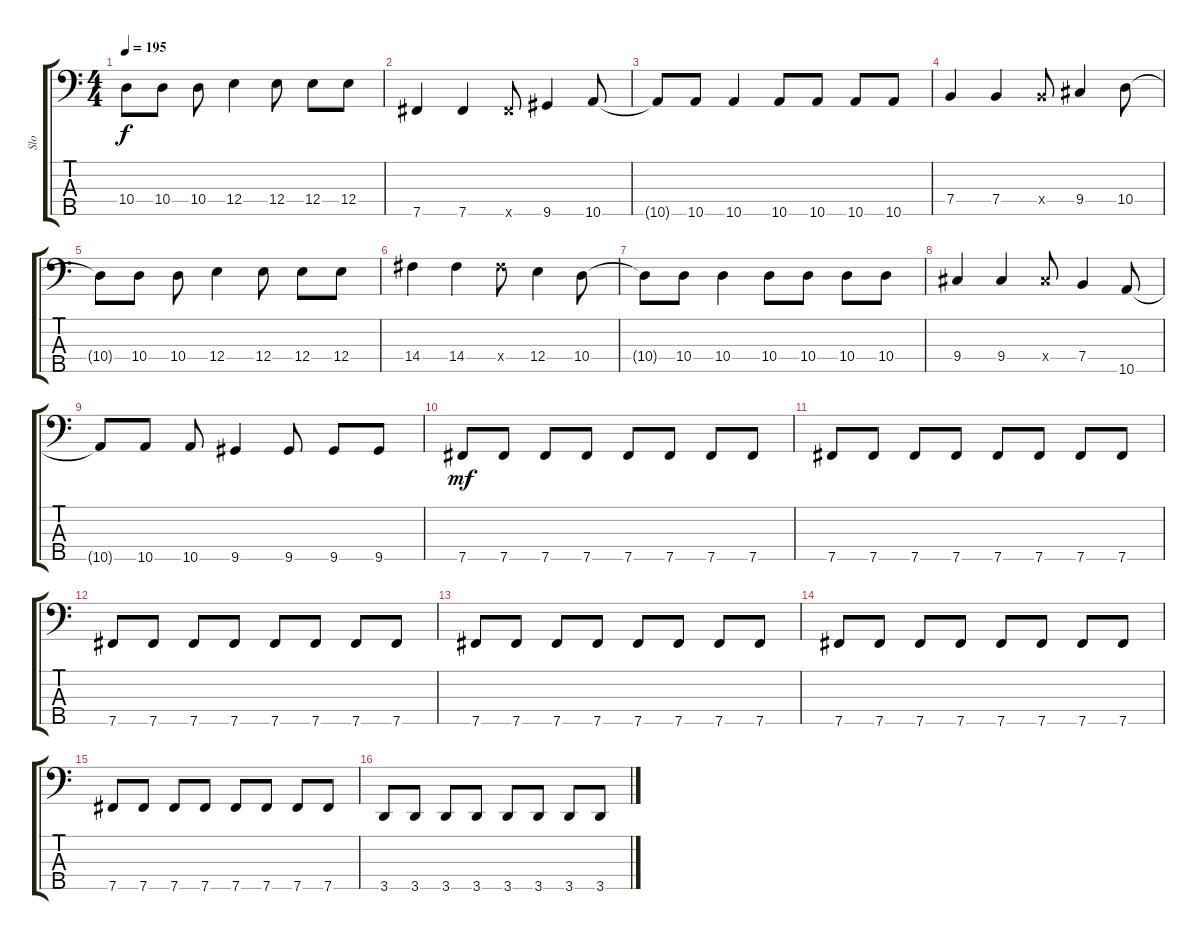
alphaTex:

\track ("Slo" "Slo") {instrument electricbassfinger}
\staff {score tabs}
\tuning (G2 D2 A1 E1 B0) {hide}
\ts (4 4)
\tempo 195
\clef f4
\ks c
10.4{t}.8{dy f} 10.4.8 10.4.8 12.4.4 12.4.8 12.4.8 12.4.8 |
7.5.4 7.5.4 7.5{x}.8 9.5.4 10.5.8 |
10.5{t}.8 10.5.8 10.5.4 10.5.8 10.5.8 10.5.8 10.5.8 |
7.4.4 7.4.4 7.4{x}.8 9.4.4 10.4.8 |
10.4{t}.8 10.4.8 10.4.8 12.4.4 12.4.8 12.4.8 12.4.8 |
14.4.4 14.4.4 14.4{x}.8 12.4.4 10.4.8 |
10.4{t}.8 10.4.8 10.4.4 10.4.8 10.4.8 10.4.8 10.4.8 |
9.4.4 9.4.4 9.4{x}.8 7.4.4 10.5.8 |
10.5{t}.8 10.5.8 10.5.8 9.5.4 9.5.8 9.5.8 9.5.8 |
7.5.8{dy mf} 7.5.8 7.5.8 7.5.8 7.5.8 7.5.8 7.5.8 7.5.8 |
7.5.8 7.5.8 7.5.8 7.5.8 7.5.8 7.5.8 7.5.8 7.5.8 |
7.5.8 7.5.8 7.5.8 7.5.8 7.5.8 7.5.8 7.5.8 7.5.8 |
7.5.8 7.5.8 7.5.8 7.5.8 7.5.8 7.5.8 7.5.8 7.5.8 |
7.5.8 7.5.8 7.5.8 7.5.8 7.5.8 7.5.8 7.5.8 7.5.8 |
7.5.8 7.5.8 7.5.8 7.5.8 7.5.8 7.5.8 7.5.8 7.5.8 |
3.5.8 3.5.8 3.5.8 3.5.8 3.5.8 3.5.8 3.5.8 3.5.8
